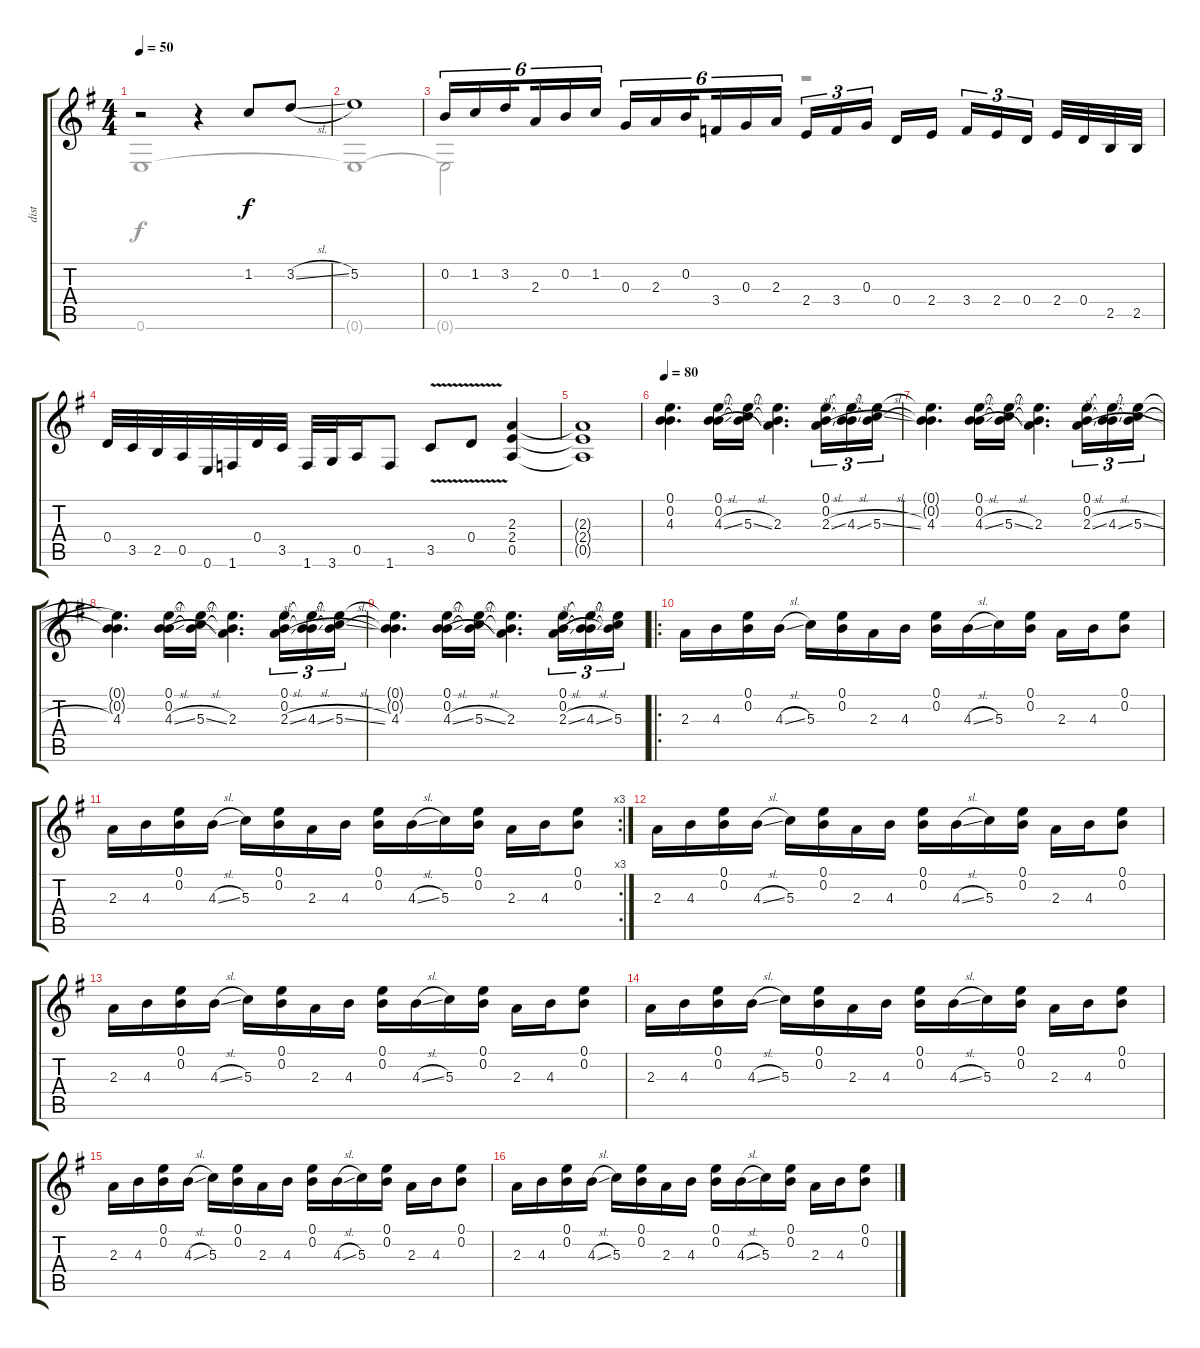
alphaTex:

\track ("dist" "dist") {instrument distortionguitar}
\staff {score tabs}
\tuning (E4 B3 G3 D3 A2 E2) {hide}
\voice
\ts (4 4)
\tempo 50
\clef g2
\ks g
r.2{dy f instrument distortionguitar} r.4 1.2.8 3.2{sl}.8 |
5.2.1 |
0.2.16{tu (6 4)} 1.2.16{tu (6 4)} 3.2.16{tu (6 4) beam splitsecondary} 2.3.16{tu (6 4)} 0.2.16{tu (6 4)} 1.2.16{tu (6 4)} 0.3.16{tu (6 4)} 2.3.16{tu (6 4)} 0.2.16{tu (6 4) beam splitsecondary} 3.4.16{tu (6 4)} 0.3.16{tu (6 4)} 2.3.16{tu (6 4)} 2.4.16{tu (3 2)} 3.4.16{tu (3 2)} 0.3.16{tu (3 2) beam splitsecondary} 0.4.16 2.4.16 3.4.16{tu (3 2)} 2.4.16{tu (3 2)} 0.4.16{tu (3 2) beam splitsecondary} 2.4.32 0.4.32 2.5.32 2.5.32 |
0.4.32 3.5.32 2.5.32 0.5.32 0.6.32 1.6.32 0.4.32 3.5.32 1.6.32 3.6.32 0.5.16 1.6.8 3.5{v}.8 0.4{v}.8 (2.3 2.4 0.5).4 |
(2.3{t} 2.4{t} 0.5{t}).1 |
\tempo 80
(0.1 0.2 4.3).4{d} (0.1 0.2 4.3{sl}).16 (0.1{t} 0.2{t} 5.3{sl}).16 (0.1{t} 0.2{t} 2.3).4{d} (0.1 0.2 2.3{sl}).16{tu (3 2)} (0.1{t} 0.2{t} 4.3{sl}).16{tu (3 2)} (0.1{t} 0.2{t} 5.3{sl}).16{tu (3 2)} |
(0.1{t} 0.2{t} 4.3).4{d} (0.1 0.2 4.3{sl}).16 (0.1{t} 0.2{t} 5.3{sl}).16 (0.1{t} 0.2{t} 2.3).4{d} (0.1 0.2 2.3{sl}).16{tu (3 2)} (0.1{t} 0.2{t} 4.3{sl}).16{tu (3 2)} (0.1{t} 0.2{t} 5.3{sl}).16{tu (3 2)} |
(0.1{t} 0.2{t} 4.3).4{d} (0.1 0.2 4.3{sl}).16 (0.1{t} 0.2{t} 5.3{sl}).16 (0.1{t} 0.2{t} 2.3).4{d} (0.1 0.2 2.3{sl}).16{tu (3 2)} (0.1{t} 0.2{t} 4.3{sl}).16{tu (3 2)} (0.1{t} 0.2{t} 5.3{sl}).16{tu (3 2)} |
(0.1{t} 0.2{t} 4.3).4{d} (0.1 0.2 4.3{sl}).16 (0.1{t} 0.2{t} 5.3{sl}).16 (0.1{t} 0.2{t} 2.3).4{d} (0.1 0.2 2.3{sl}).16{tu (3 2)} (0.1{t} 0.2{t} 4.3{sl}).16{tu (3 2)} (0.1{t} 0.2{t} 5.3).16{tu (3 2)} |
\ro
2.3.16 4.3.16 (0.1 0.2).16 4.3{sl}.16 5.3.16 (0.1 0.2).16 2.3.16 4.3.16 (0.1 0.2).16 4.3{sl}.16 5.3.16 (0.1 0.2).16 2.3.16 4.3.16 (0.1 0.2).8 |
\rc 3
2.3.16 4.3.16 (0.1 0.2).16 4.3{sl}.16 5.3.16 (0.1 0.2).16 2.3.16 4.3.16 (0.1 0.2).16 4.3{sl}.16 5.3.16 (0.1 0.2).16 2.3.16 4.3.16 (0.1 0.2).8 |
2.3.16 4.3.16 (0.1 0.2).16 4.3{sl}.16 5.3.16 (0.1 0.2).16 2.3.16 4.3.16 (0.1 0.2).16 4.3{sl}.16 5.3.16 (0.1 0.2).16 2.3.16 4.3.16 (0.1 0.2).8 |
2.3.16 4.3.16 (0.1 0.2).16 4.3{sl}.16 5.3.16 (0.1 0.2).16 2.3.16 4.3.16 (0.1 0.2).16 4.3{sl}.16 5.3.16 (0.1 0.2).16 2.3.16 4.3.16 (0.1 0.2).8 |
2.3.16 4.3.16 (0.1 0.2).16 4.3{sl}.16 5.3.16 (0.1 0.2).16 2.3.16 4.3.16 (0.1 0.2).16 4.3{sl}.16 5.3.16 (0.1 0.2).16 2.3.16 4.3.16 (0.1 0.2).8 |
2.3.16 4.3.16 (0.1 0.2).16 4.3{sl}.16 5.3.16 (0.1 0.2).16 2.3.16 4.3.16 (0.1 0.2).16 4.3{sl}.16 5.3.16 (0.1 0.2).16 2.3.16 4.3.16 (0.1 0.2).8 |
2.3.16 4.3.16 (0.1 0.2).16 4.3{sl}.16 5.3.16 (0.1 0.2).16 2.3.16 4.3.16 (0.1 0.2).16 4.3{sl}.16 5.3.16 (0.1 0.2).16 2.3.16 4.3.16 (0.1 0.2).8
\voice
\clef g2
\ottava regular
\simile none
\ks g
0.6.1{dy f} |
0.6{t}.1 |
0.6{t}.2 r.2 |
|
|
|
|
|
|
|
|
|
|
|
|
